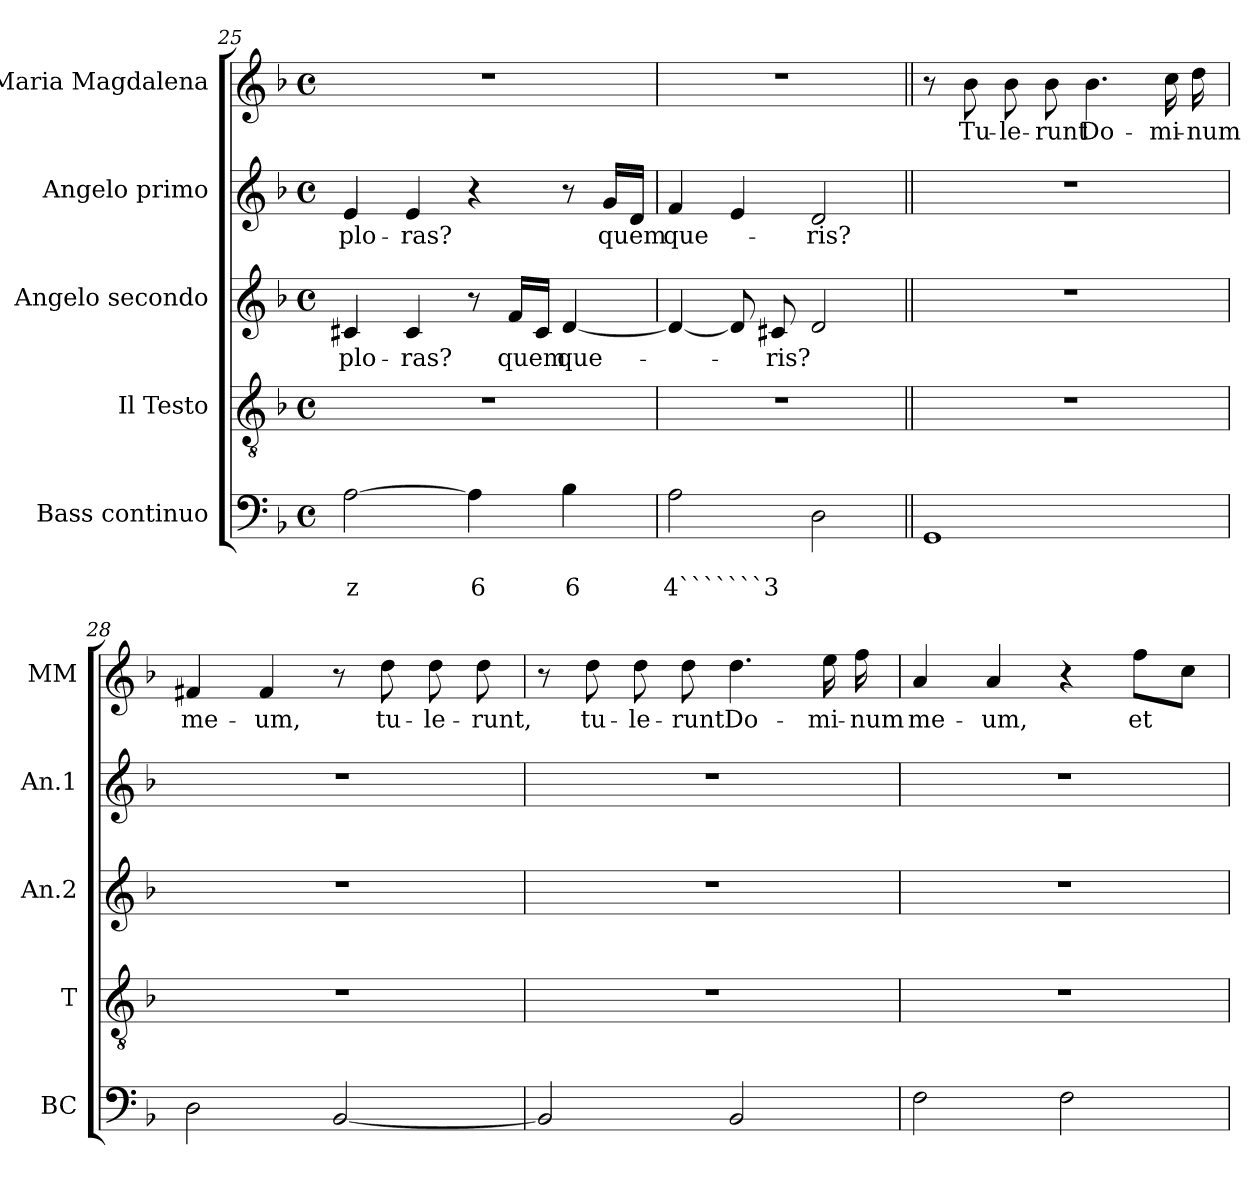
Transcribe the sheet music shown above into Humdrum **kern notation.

**kern	**text	**text	**kern	**kern	**text	**kern	**text	**kern	**text
*part5	*part5	*part5	*part4	*part3	*part3	*part2	*part2	*part1	*part1
*staff5	*staff5	*staff5	*staff4	*staff3	*staff3	*staff2	*staff2	*staff1	*staff1
*I"Bass continuo	*	*	*I"Il Testo	*I"Angelo  secondo	*	*I"Angelo  primo	*	*I"Maria  Magdalena	*
*I'BC	*	*	*I'T	*I'An.2	*	*I'An.1	*	*I'MM	*
*clefF4	*	*	*clefGv2	*clefG2	*	*clefG2	*	*clefG2	*
*k[b-]	*	*	*k[b-]	*k[b-]	*	*k[b-]	*	*k[b-]	*
*F:	*	*	*F:	*F:	*	*F:	*	*F:	*
*M4/4	*	*	*M4/4	*M4/4	*	*M4/4	*	*M4/4	*
*met(c)	*	*	*met(c)	*met(c)	*	*met(c)	*	*met(c)	*
=25	=25	=25	=25	=25	=25	=25	=25	=25	=25
!	!	!LO:LY:b	!	!	!	!	!	!	!
!	!	!	!	!	!LO:LY:b	!	!	!	!
!	!	!	!	!	!	!	!LO:LY:b	!	!
[2A\	.	z	1r	4c#X/	plo-	4e/	plo-	1r	.
!	!	!	!	!	!LO:LY:b	!	!	!	!
!	!	!	!	!	!	!	!LO:LY:b	!	!
.	.	.	.	4c#/	-ras?	4e/	-ras?	.	.
!	!	!LO:LY:b	!	!	!	!	!	!	!
4A\]	.	6	.	8r	.	4r	.	.	.
!	!	!	!	!	!LO:LY:b	!	!	!	!
.	.	.	.	16f/LL	quem	.	.	.	.
.	.	.	.	16c#/JJ	.	.	.	.	.
!	!	!LO:LY:b	!	!	!	!	!	!	!
!	!	!	!	!	!LO:LY:b	!	!	!	!
4B-\	.	6	.	[4d/	que-	8r	.	.	.
!	!	!	!	!	!	!	!LO:LY:b	!	!
.	.	.	.	.	.	16g/LL	quem	.	.
.	.	.	.	.	.	16d/JJ	.	.	.
=26	=26	=26	=26	=26	=26	=26	=26	=26	=26
!	!	!LO:LY:b	!	!	!	!	!	!	!
!	!	!	!	!	!	!	!LO:LY:b	!	!
2A\	.	4```````3	1r	4d/_	.	4f/	que-	1r	.
.	.	.	.	8d/]	.	4e/	.	.	.
!	!	!	!	!	!LO:LY:b	!	!	!	!
.	.	.	.	8c#X/	-ris?	.	.	.	.
!	!	!	!	!	!	!	!LO:LY:b	!	!
2D\	.	.	.	2d/	.	2d/	-ris?	.	.
=27||	=27||	=27||	=27||	=27||	=27||	=27||	=27||	=27||	=27||
1GG	.	.	1r	1r	.	1r	.	8r	.
!	!	!	!	!	!	!	!	!	!LO:LY:b
.	.	.	.	.	.	.	.	8b-\	Tu-
!	!	!	!	!	!	!	!	!	!LO:LY:b
.	.	.	.	.	.	.	.	8b-\	-le-
!	!	!	!	!	!	!	!	!	!LO:LY:b
.	.	.	.	.	.	.	.	8b-\	-runt
!	!	!	!	!	!	!	!	!	!LO:LY:b
.	.	.	.	.	.	.	.	4.b-\	Do-
!	!	!	!	!	!	!	!	!	!LO:LY:b
.	.	.	.	.	.	.	.	16cc\	-mi-
!	!	!	!	!	!	!	!	!	!LO:LY:b
.	.	.	.	.	.	.	.	16dd\	-num
=28	=28	=28	=28	=28	=28	=28	=28	=28	=28
!	!	!	!	!	!	!	!	!	!LO:LY:b
2D\	.	.	1r	1r	.	1r	.	4f#X/	me-
!	!	!	!	!	!	!	!	!	!LO:LY:b
.	.	.	.	.	.	.	.	4f#/	-um,
[2BB-/	.	.	.	.	.	.	.	8r	.
!	!	!	!	!	!	!	!	!	!LO:LY:b
.	.	.	.	.	.	.	.	8dd\	tu-
!	!	!	!	!	!	!	!	!	!LO:LY:b
.	.	.	.	.	.	.	.	8dd\	-le-
!	!	!	!	!	!	!	!	!	!LO:LY:b
.	.	.	.	.	.	.	.	8dd\	-runt,
=29	=29	=29	=29	=29	=29	=29	=29	=29	=29
2BB-/]	.	.	1r	1r	.	1r	.	8r	.
!	!	!	!	!	!	!	!	!	!LO:LY:b
.	.	.	.	.	.	.	.	8dd\	tu-
!	!	!	!	!	!	!	!	!	!LO:LY:b
.	.	.	.	.	.	.	.	8dd\	-le-
!	!	!	!	!	!	!	!	!	!LO:LY:b
.	.	.	.	.	.	.	.	8dd\	-runt
!	!	!	!	!	!	!	!	!	!LO:LY:b
2BB-/	.	.	.	.	.	.	.	4.dd\	Do-
!	!	!	!	!	!	!	!	!	!LO:LY:b
.	.	.	.	.	.	.	.	16ee\	-mi-
!	!	!	!	!	!	!	!	!	!LO:LY:b
.	.	.	.	.	.	.	.	16ff\	-num
!!LO:PB:g=z
=30	=30	=30	=30	=30	=30	=30	=30	=30	=30
!	!	!	!	!	!	!	!	!	!LO:LY:b
2F\	.	.	1r	1r	.	1r	.	4a/	me-
!	!	!	!	!	!	!	!	!	!LO:LY:b
.	.	.	.	.	.	.	.	4a/	-um,
2F\	.	.	.	.	.	.	.	4r	.
!	!	!	!	!	!	!	!	!	!LO:LY:b
.	.	.	.	.	.	.	.	8ff\L	et
.	.	.	.	.	.	.	.	8cc\J	.
=	=	=	=	=	=	=	=	=	=
*-	*-	*-	*-	*-	*-	*-	*-	*-	*-
